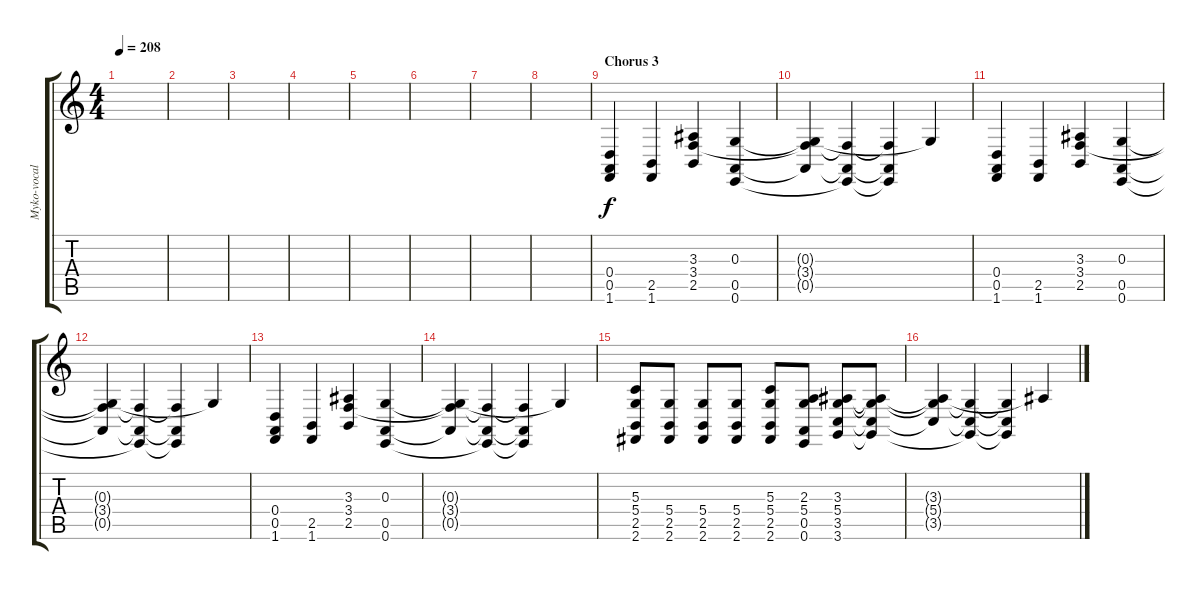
\track ("Myko-vocal" "Myko-vocal") {instrument gunshot}
\staff {score tabs}
\tuning (E4 B3 G3 D3 A2 E2) {hide}
\ts (4 4)
\tempo 208
\clef g2
\ks c
|
|
|
|
|
|
|
|
\section ("" "Chorus 3")
(0.4 0.5 1.6).4 (2.5 1.6).4 (3.3 3.4 2.5).4 (0.3 0.5 0.6).4 |
(0.3{t} 3.4{t} 0.5{t}).4 (3.4{t} 0.5{t} 0.6{t}).4 (3.4{t} 0.5{t} 0.6{t}).4 0.3{t}.4 |
(0.4 0.5 1.6).4 (2.5 1.6).4 (3.3 3.4 2.5).4 (0.3 0.5 0.6).4 |
(0.3{t} 3.4{t} 0.5{t}).4 (3.4{t} 0.5{t} 0.6{t}).4 (3.4{t} 0.5{t} 0.6{t}).4 0.3{t}.4 |
(0.4 0.5 1.6).4 (2.5 1.6).4 (3.3 3.4 2.5).4 (0.3 0.5 0.6).4 |
(0.3{t} 3.4{t} 0.5{t}).4 (3.4{t} 0.5{t} 0.6{t}).4 (3.4{t} 0.5{t} 0.6{t}).4 0.3{t}.4 |
(5.3 5.4 2.5 2.6).8 (5.4 2.5 2.6).8 (5.4 2.5 2.6).8 (5.4 2.5 2.6).8 (5.3 5.4 2.5 2.6).8 (2.3 5.4 0.5 0.6).8 (3.3 5.4 3.5 3.6).8 (3.3{t} 5.4{t} 3.5{t} 3.6{t}).8 |
(3.3{t} 5.4{t} 3.5{t}).4 (5.4{t} 3.5{t} 3.6{t}).4 (5.4{t} 3.5{t} 3.6{t}).4 3.3{t}.4
